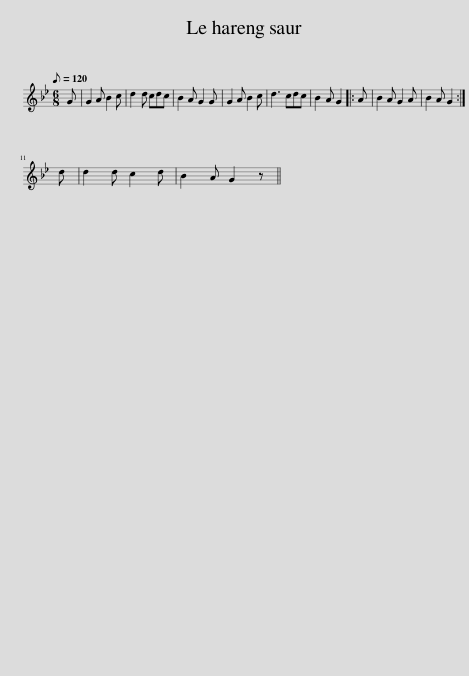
X:1
L:1/8
Q:1/8=120
M:6/8
I:linebreak $
K:Bb
V:1 treble
V:1
 G | G2 A B2 c | d2 d cdc | B2 A G2 G | G2 A B2 c | %5
 d3 cdc | B2 A G2 |: A | B2 A G2 A | B2 A G2 :|$ %10
 d | d2 d c2 d | B2 A G2 z || %13
